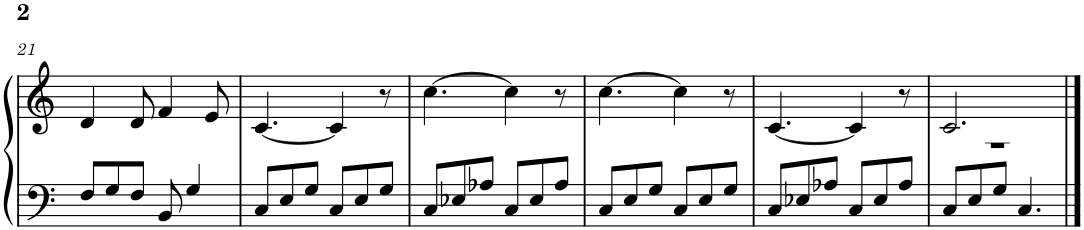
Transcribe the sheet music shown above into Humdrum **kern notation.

**kern	**kern
*part1	*part1
*staff2	*staff1
*I"Piano	*
*I'Pno.	*
!!LO:PB:g=z
*clefF4	*clefG2
*k[]	*k[]
*M6/8	*M6/8
=21	=21
*^	*
2.ryy	8F/L	4d/
.	8G/	.
.	8F/J	8d/
.	8BB/	4f/
.	4G/	.
.	.	8e/
=22	=22	=22
2.ryy	8C/L	[4.c/
.	8E/	.
.	8G/J	.
.	8C/L	4c/]
.	8E/	.
.	8G/J	8r
=23	=23	=23
2.ryy	8C/L	[4.cc\
.	8E-X/	.
.	8A-X/J	.
.	8C/L	4cc\]
.	8E-/	.
.	8A-/J	8r
=24	=24	=24
2.ryy	8C/L	[4.cc\
.	8E/	.
.	8G/J	.
.	8C/L	4cc\]
.	8E/	.
.	8G/J	8r
=25	=25	=25
2.ryy	8C/L	[4.c/
.	8E-X/	.
.	8A-X/J	.
.	8C/L	4c/]
.	8E-/	.
.	8A-/J	8r
=26	=26	=26
2.r	8C/L	2.c/
.	8E/	.
.	8G/J	.
.	4.C/	.
*v	*v	*
==	==
*-	*-
